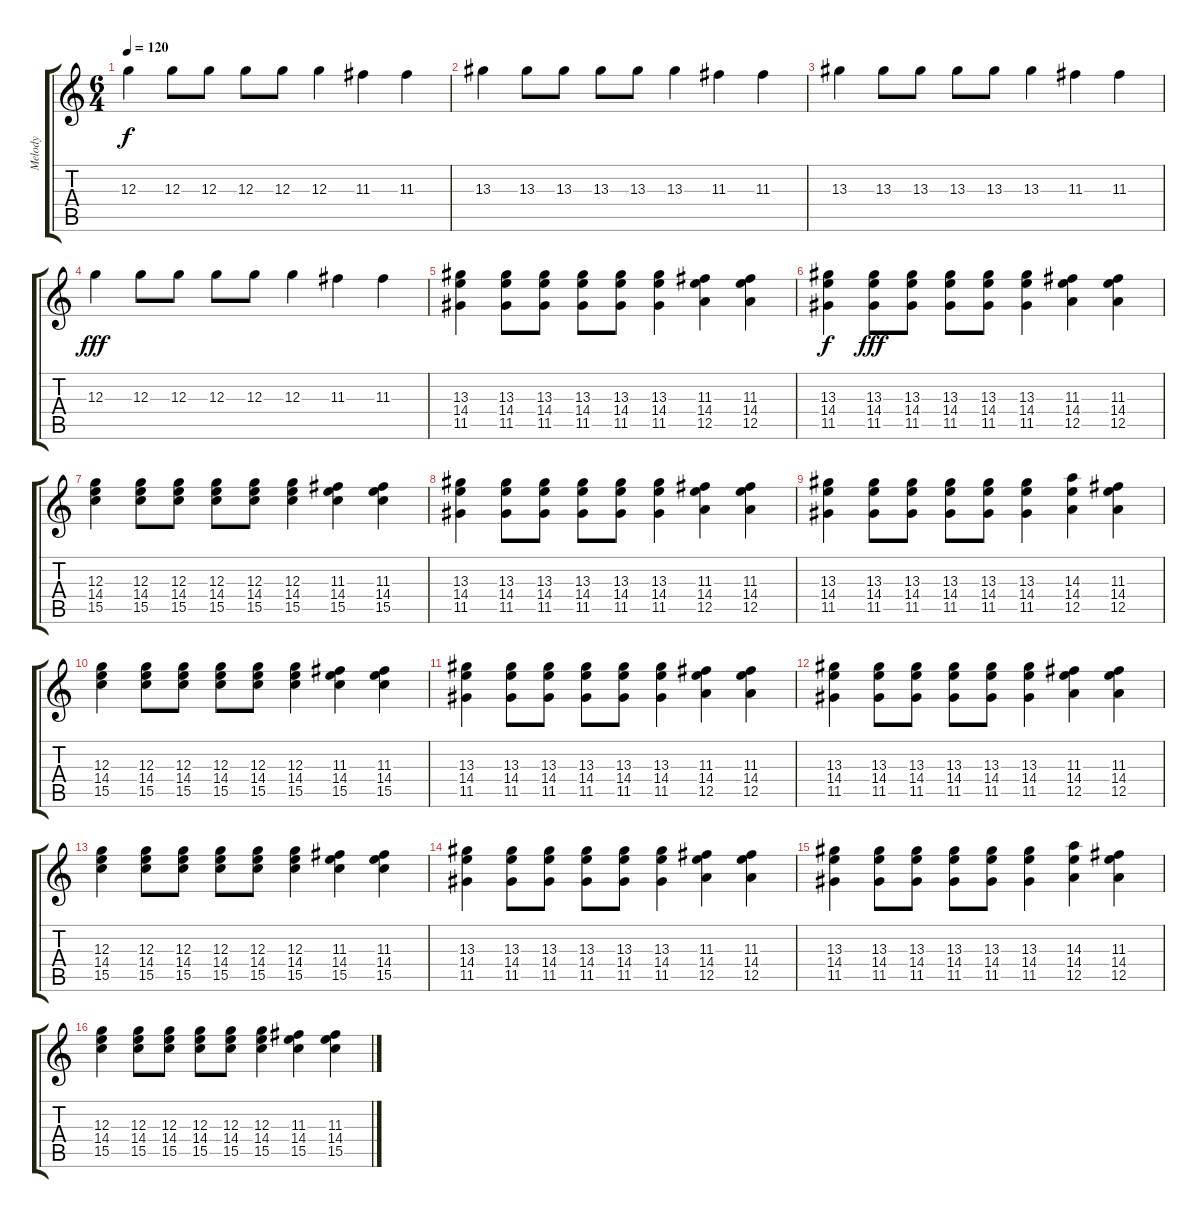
\track ("Melody" "Melody") {instrument electricguitarjazz}
\staff {score tabs}
\tuning (E4 B3 G3 D3 A2 E2) {hide}
\ts (6 4)
\tempo 120
\clef g2
\ks c
12.3.4{dy f} 12.3.8 12.3.8 12.3.8 12.3.8 12.3.4 11.3.4 11.3.4 |
13.3.4 13.3.8 13.3.8 13.3.8 13.3.8 13.3.4 11.3.4 11.3.4 |
13.3.4 13.3.8 13.3.8 13.3.8 13.3.8 13.3.4 11.3.4 11.3.4 |
12.3.4{dy fff} 12.3.8 12.3.8 12.3.8 12.3.8 12.3.4 11.3.4 11.3.4 |
(13.3 14.4 11.5).4 (13.3 14.4 11.5).8 (13.3 14.4 11.5).8 (13.3 14.4 11.5).8 (13.3 14.4 11.5).8 (13.3 14.4 11.5).4 (11.3 14.4 12.5).4 (11.3 14.4 12.5).4 |
(13.3 14.4 11.5).4{dy f} (13.3 14.4 11.5).8{dy fff} (13.3 14.4 11.5).8 (13.3 14.4 11.5).8 (13.3 14.4 11.5).8 (13.3 14.4 11.5).4 (11.3 14.4 12.5).4 (11.3 14.4 12.5).4 |
(12.3 14.4 15.5).4 (12.3 14.4 15.5).8 (12.3 14.4 15.5).8 (12.3 14.4 15.5).8 (12.3 14.4 15.5).8 (12.3 14.4 15.5).4 (11.3 14.4 15.5).4 (11.3 14.4 15.5).4 |
(13.3 14.4 11.5).4 (13.3 14.4 11.5).8 (13.3 14.4 11.5).8 (13.3 14.4 11.5).8 (13.3 14.4 11.5).8 (13.3 14.4 11.5).4 (11.3 14.4 12.5).4 (11.3 14.4 12.5).4 |
(13.3 14.4 11.5).4 (13.3 14.4 11.5).8 (13.3 14.4 11.5).8 (13.3 14.4 11.5).8 (13.3 14.4 11.5).8 (13.3 14.4 11.5).4 (14.3 14.4 12.5).4 (11.3 14.4 12.5).4 |
(12.3 14.4 15.5).4 (12.3 14.4 15.5).8 (12.3 14.4 15.5).8 (12.3 14.4 15.5).8 (12.3 14.4 15.5).8 (12.3 14.4 15.5).4 (11.3 14.4 15.5).4 (11.3 14.4 15.5).4 |
(13.3 14.4 11.5).4 (13.3 14.4 11.5).8 (13.3 14.4 11.5).8 (13.3 14.4 11.5).8 (13.3 14.4 11.5).8 (13.3 14.4 11.5).4 (11.3 14.4 12.5).4 (11.3 14.4 12.5).4 |
(13.3 14.4 11.5).4 (13.3 14.4 11.5).8 (13.3 14.4 11.5).8 (13.3 14.4 11.5).8 (13.3 14.4 11.5).8 (13.3 14.4 11.5).4 (11.3 14.4 12.5).4 (11.3 14.4 12.5).4 |
(12.3 14.4 15.5).4 (12.3 14.4 15.5).8 (12.3 14.4 15.5).8 (12.3 14.4 15.5).8 (12.3 14.4 15.5).8 (12.3 14.4 15.5).4 (11.3 14.4 15.5).4 (11.3 14.4 15.5).4 |
(13.3 14.4 11.5).4 (13.3 14.4 11.5).8 (13.3 14.4 11.5).8 (13.3 14.4 11.5).8 (13.3 14.4 11.5).8 (13.3 14.4 11.5).4 (11.3 14.4 12.5).4 (11.3 14.4 12.5).4 |
(13.3 14.4 11.5).4 (13.3 14.4 11.5).8 (13.3 14.4 11.5).8 (13.3 14.4 11.5).8 (13.3 14.4 11.5).8 (13.3 14.4 11.5).4 (14.3 14.4 12.5).4 (11.3 14.4 12.5).4 |
(12.3 14.4 15.5).4 (12.3 14.4 15.5).8 (12.3 14.4 15.5).8 (12.3 14.4 15.5).8 (12.3 14.4 15.5).8 (12.3 14.4 15.5).4 (11.3 14.4 15.5).4 (11.3 14.4 15.5).4
